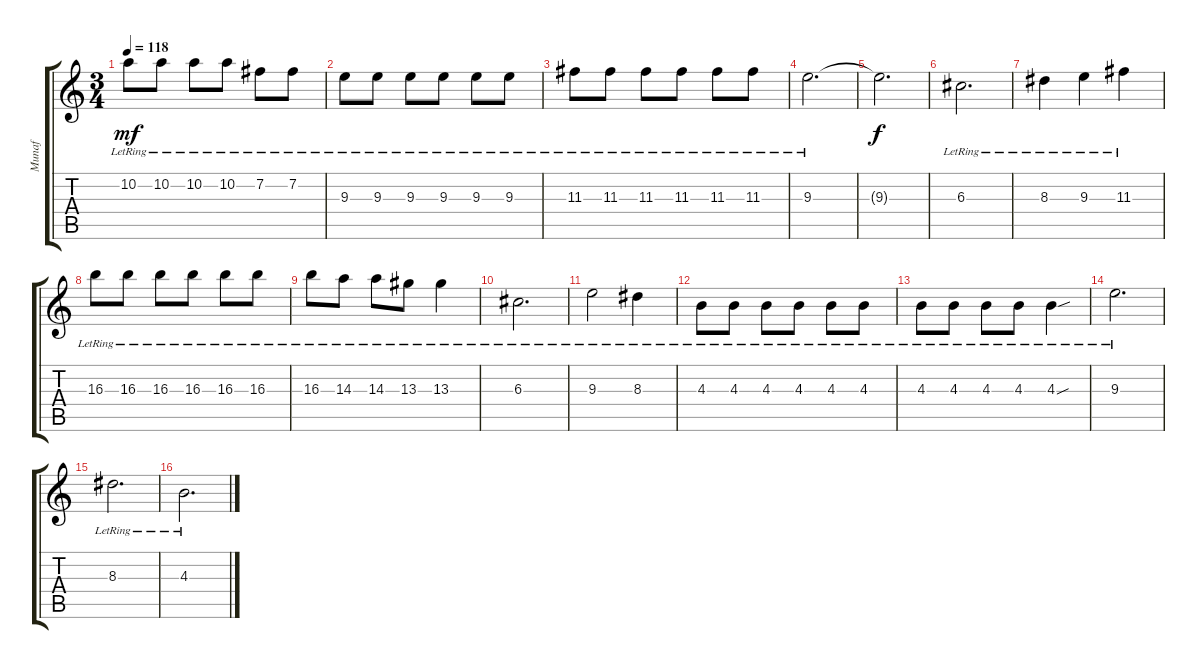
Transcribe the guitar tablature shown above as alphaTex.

\track ("Munaf" "Munaf") {instrument acousticguitarsteel}
\staff {score tabs}
\tuning (E4 B3 G3 D3 A2 E2) {hide}
\ts (3 4)
\tempo 118
\clef g2
\ks c
10.2{lr}.8{dy mf} 10.2{lr}.8 10.2{lr}.8 10.2{lr}.8 7.2{lr}.8 7.2{lr}.8 |
9.3{lr}.8 9.3{lr}.8 9.3{lr}.8 9.3{lr}.8 9.3{lr}.8 9.3{lr}.8 |
11.3{lr}.8 11.3{lr}.8 11.3{lr}.8 11.3{lr}.8 11.3{lr}.8 11.3{lr}.8 |
9.3{lr}.2{d} |
9.3{t}.2{d dy f} |
6.3{lr}.2{d} |
8.3{lr}.4 9.3{lr}.4 11.3{lr}.4 |
16.3{lr}.8 16.3{lr}.8 16.3{lr}.8 16.3{lr}.8 16.3{lr}.8 16.3{lr}.8 |
16.3{lr}.8 14.3{lr}.8 14.3{lr}.8 13.3{lr}.8 13.3{lr}.4 |
6.3{lr}.2{d} |
9.3{lr}.2 8.3{lr}.4 |
4.3{lr}.8 4.3{lr}.8 4.3{lr}.8 4.3{lr}.8 4.3{lr}.8 4.3{lr}.8 |
4.3{lr}.8 4.3{lr}.8 4.3{lr}.8 4.3{lr}.8 4.3{sou lr}.4 |
9.3{lr}.2{d} |
8.3{lr}.2{d} |
4.3{lr}.2{d}
